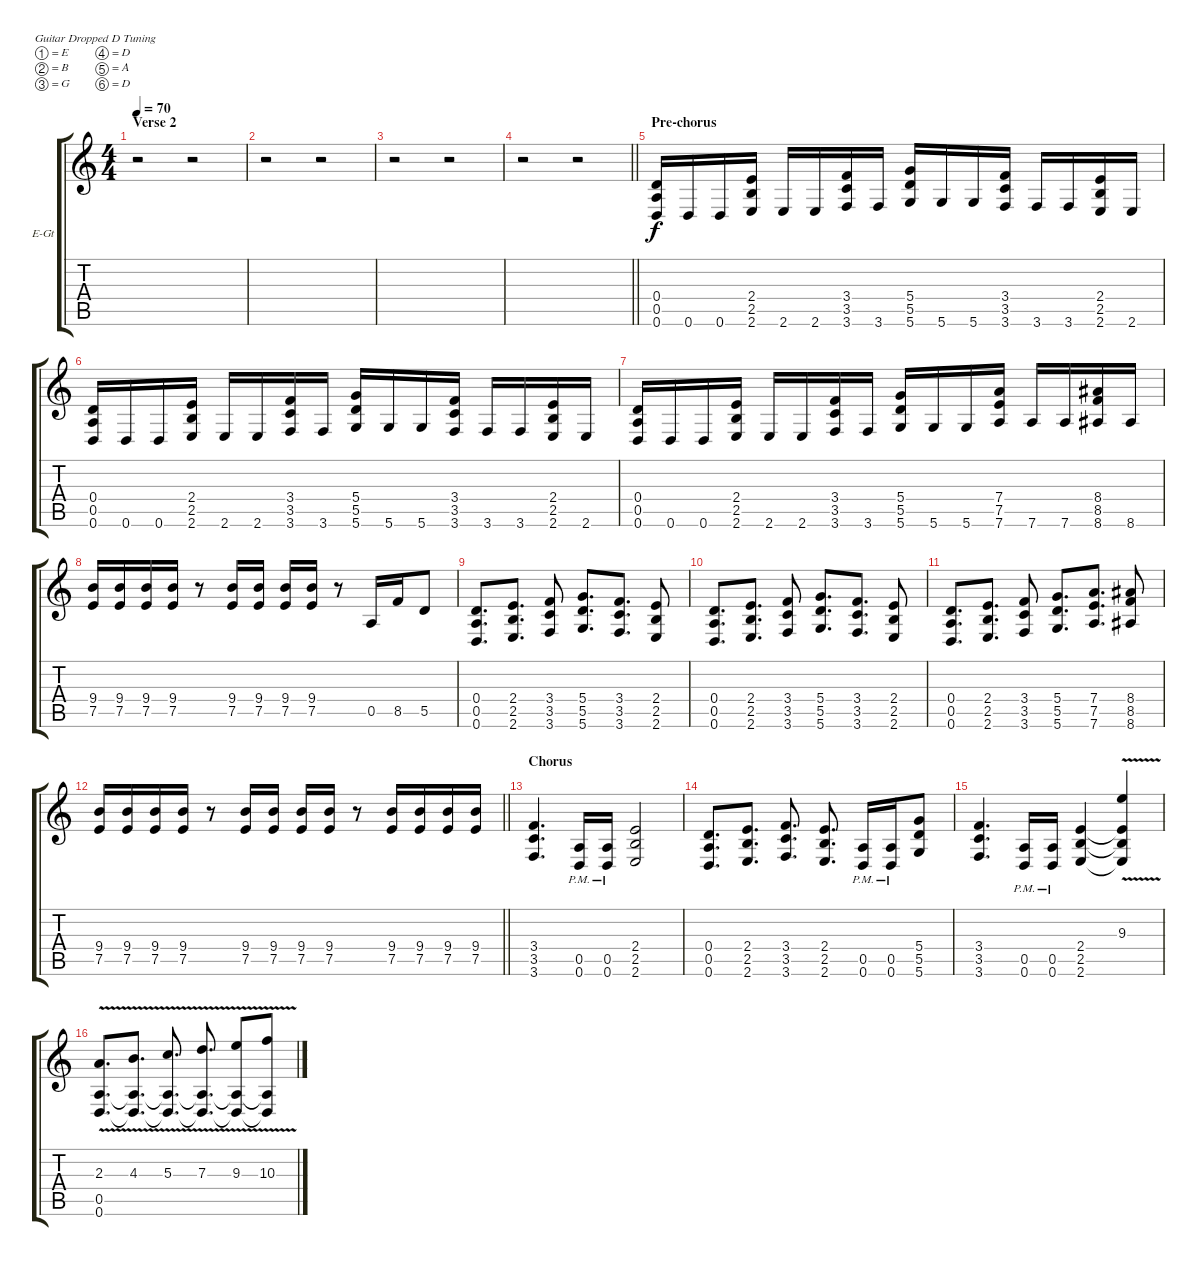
\bracketExtendMode groupsimilarinstruments
\firstSystemTrackNameOrientation horizontal
\otherSystemsTrackNameOrientation horizontal
\track ("Main guitar" "E-Gt") {instrument distortionguitar}
\staff {score tabs}
\tuning (E4 B3 G3 D3 A2 D2)
\ts (4 4)
\section ("" "Verse 2")
\tempo 70
\clef g2
\ks c
r.2{dy f} r.2 |
r.2 r.2 |
r.2 r.2 |
\barLineRight lightlight
r.2 r.2 |
\section ("" "Pre-chorus")
(0.4 0.5 0.6).16 0.6.16 0.6.16 (2.4 2.5 2.6).16 2.6.16 2.6.16 (3.4 3.5 3.6).16 3.6.16 (5.4 5.5 5.6).16 5.6.16 5.6.16 (3.4 3.5 3.6).16 3.6.16 3.6.16 (2.4 2.5 2.6).16 2.6.16 |
(0.4 0.5 0.6).16 0.6.16 0.6.16 (2.4 2.5 2.6).16 2.6.16 2.6.16 (3.4 3.5 3.6).16 3.6.16 (5.4 5.5 5.6).16 5.6.16 5.6.16 (3.4 3.5 3.6).16 3.6.16 3.6.16 (2.4 2.5 2.6).16 2.6.16 |
(0.4 0.5 0.6).16 0.6.16 0.6.16 (2.4 2.5 2.6).16 2.6.16 2.6.16 (3.4 3.5 3.6).16 3.6.16 (5.4 5.5 5.6).16 5.6.16 5.6.16 (7.4 7.5 7.6).16 7.6.16 7.6.16 (8.4 8.5 8.6).16 8.6.16 |
(9.4 7.5).16 (9.4 7.5).16 (9.4 7.5).16 (9.4 7.5).16 r.8 (9.4 7.5).16 (9.4 7.5).16 (9.4 7.5).16 (9.4 7.5).16 r.8 0.5.16 8.5.16 5.5.8 |
(0.4 0.5 0.6).8{d} (2.4 2.5 2.6).8{d} (3.4 3.5 3.6).8 (5.4 5.5 5.6).8{d} (3.4 3.5 3.6).8{d} (2.4 2.5 2.6).8 |
(0.4 0.5 0.6).8{d} (2.4 2.5 2.6).8{d} (3.4 3.5 3.6).8 (5.4 5.5 5.6).8{d} (3.4 3.5 3.6).8{d} (2.4 2.5 2.6).8 |
(0.4 0.5 0.6).8{d} (2.4 2.5 2.6).8{d} (3.4 3.5 3.6).8 (5.4 5.5 5.6).8{d} (7.4 7.5 7.6).8{d} (8.4 8.5 8.6).8 |
\barLineRight lightlight
(9.4 7.5).16 (9.4 7.5).16 (9.4 7.5).16 (9.4 7.5).16 r.8 (9.4 7.5).16 (9.4 7.5).16 (9.4 7.5).16 (9.4 7.5).16 r.8 (9.4 7.5).16 (9.4 7.5).16 (9.4 7.5).16 (9.4 7.5).16 |
\section ("" "Chorus")
(3.4 3.5 3.6).4{d} (0.5{pm} 0.6{pm}).16 (0.5{pm} 0.6{pm}).16 (2.4 2.5 2.6).2 |
(0.4 0.5 0.6).8{d} (2.4 2.5 2.6).8{d} (3.4 3.5 3.6).8{d} (2.4 2.5 2.6).8{d} (0.5{pm} 0.6{pm}).16 (0.5{pm} 0.6{pm}).16 (5.4 5.5 5.6).8 |
(3.4 3.5 3.6).4{d} (0.5{pm} 0.6{pm}).16 (0.5{pm} 0.6{pm}).16 (2.4 2.5 2.6).4 (9.3{v} 2.4{t} 2.5{t} 2.6{t}).4 |
(2.3{v} 0.5 0.6).8{d} (4.3{v} 0.5{t} 0.6{t}).8{d} (5.3{v} 0.5{t} 0.6{t}).8{d} (7.3{v} 0.5{t} 0.6{t}).8{d} (9.3{v} 0.5{t} 0.6{t}).8 (10.3{v} 0.5{t} 0.6{t}).8
